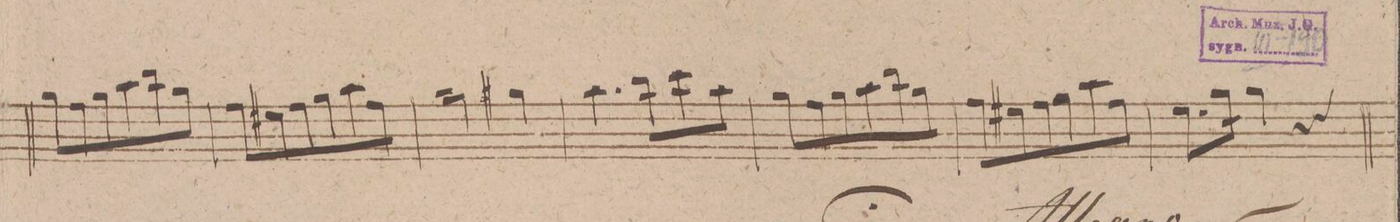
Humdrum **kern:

**kern	**dynam
*I"Oboe 1mo	*
*clefG2	*
*k[f#]	*
*met(c|)	*
*M3/4	*
*8\right	*
8gg\L	.
8ff#\	.
8gg\	.
8aa\	.
8bb\	.
8gg\J	.
=245	=245
8ff#\L	.
8ee#X\	.
8ff#\	.
8gg\	.
8aa\	.
8ff#\J	.
=246	=246
2gg\	.
4gg#X\	.
=247	=247
4.aa\	.
8bb\L	.
8ccc\	.
8aa\J	.
=248	=248
8gg\L	.
8ff#\	.
8gg\	.
8aa\	.
8bb\	.
8gg\J	.
=249	=249
8ff#\L	.
8ee#X\	.
8ff#\	.
8gg\	.
8aa\	.
8ff#\J	.
=250	=250
8.ee\L	.
16gg\Jk	.
4gg\	.
4r	.
=251	=251
*-	*-
